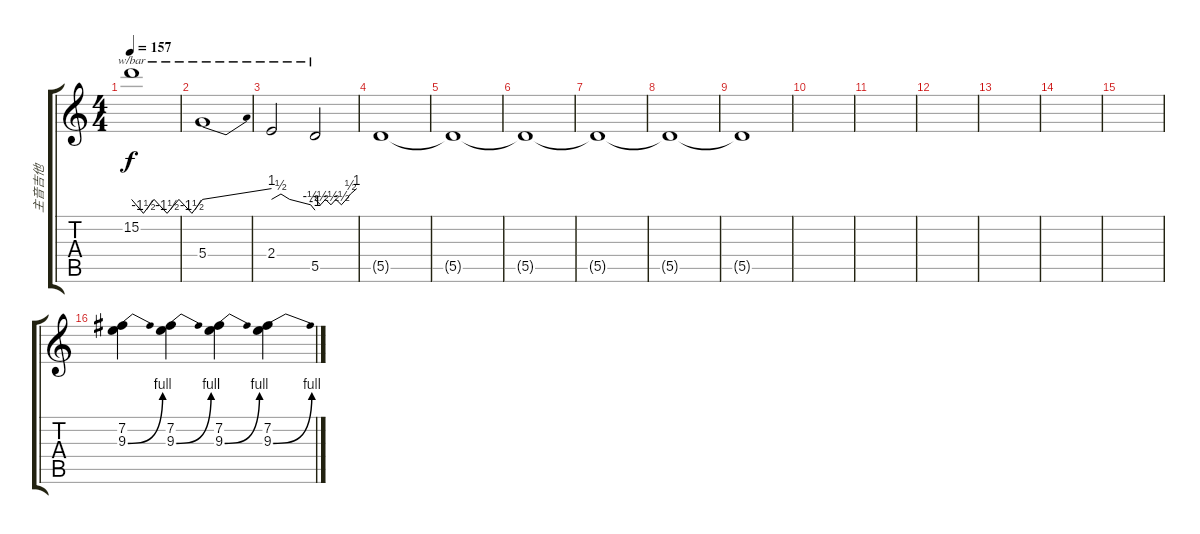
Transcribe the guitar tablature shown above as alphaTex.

\track ("主音吉他" "主音吉他") {instrument overdrivenguitar}
\staff {score tabs}
\tuning (E4 B3 G3 D3 A2 E2) {hide}
\ts (4 4)
\tempo 157
\clef g2
\ks c
15.2.1{tbe (custom default 0 0 10 -6 19 0 30 -6 40 0 51 -6 60 0) dy f instrument overdrivenguitar} |
5.4.1{tbe (dive default 0 0 60 4)} |
2.4.2{tbe (custom default 0 0 13 2 25 0 54 -2 60 -4)} 5.5.2{tbe (custom default 0 0 8 -2 15 0 23 -2 30 0 38 -2 45 0 51 2 60 4)} |
5.5{t}.1{volume 6} |
5.5{t}.1{volume 5} |
5.5{t}.1{volume 4} |
5.5{t}.1{volume 3} |
5.5{t}.1{volume 2} |
5.5{t}.1{volume 1} |
|
|
|
|
|
|
(7.2 9.3{be (bend 0 0 60 4)}).4{volume 9} (7.2 9.3{be (bend 0 0 60 4)}).4 (7.2 9.3{be (bend 0 0 60 4)}).4 (7.2 9.3{be (bend 0 0 60 4)}).4
